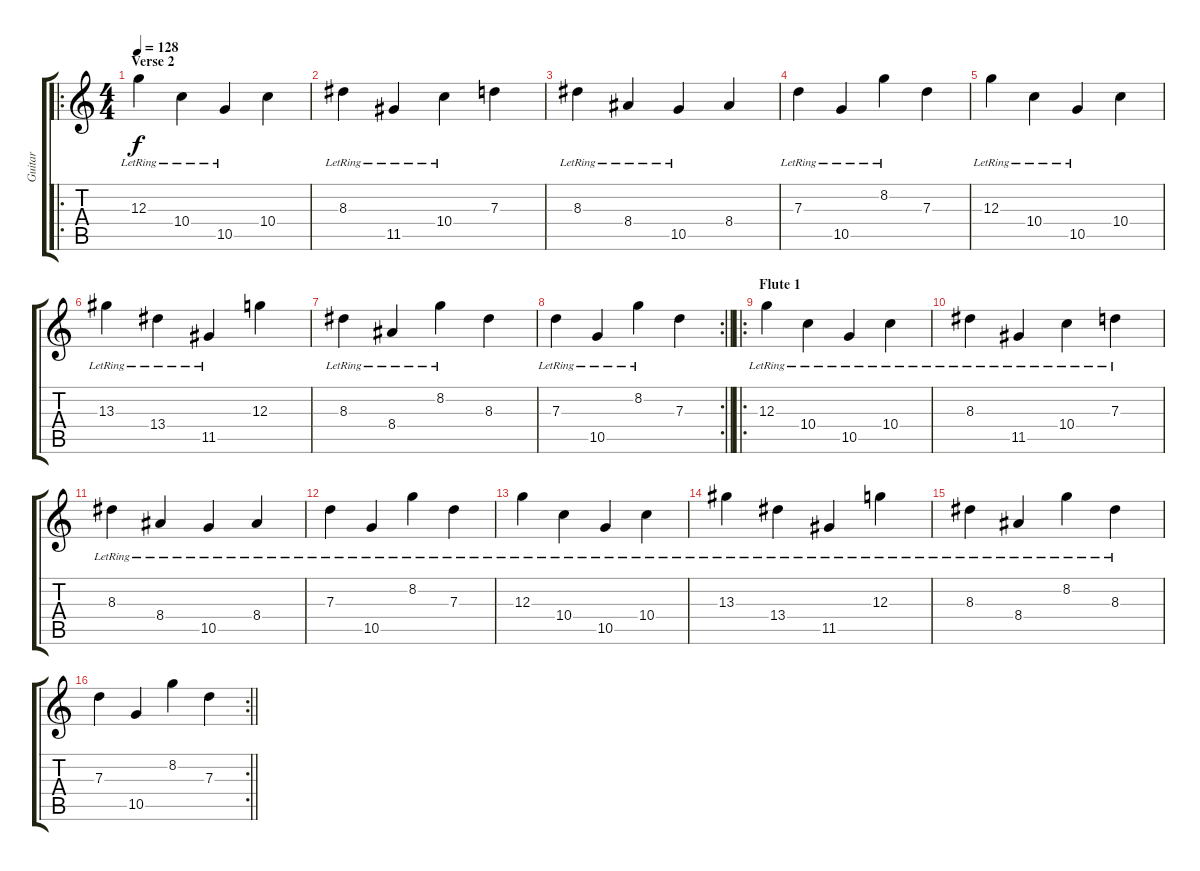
\track ("Guitar" "Guitar") {instrument distortionguitar}
\staff {score tabs}
\tuning (E4 B3 G3 D3 A2 E2) {hide}
\ro
\ts (4 4)
\section ("" "Verse 2")
\tempo 128
\clef g2
\ks c
12.3{lr}.4{dy f} 10.4{lr}.4 10.5{lr}.4 10.4.4 |
8.3{lr}.4 11.5{lr}.4 10.4{lr}.4 7.3.4 |
8.3{lr}.4 8.4{lr}.4 10.5{lr}.4 8.4.4 |
7.3{lr}.4 10.5{lr}.4 8.2{lr}.4 7.3.4 |
12.3{lr}.4 10.4{lr}.4 10.5{lr}.4 10.4.4 |
13.3{lr}.4 13.4{lr}.4 11.5{lr}.4 12.3.4 |
8.3{lr}.4 8.4{lr}.4 8.2{lr}.4 8.3.4 |
\rc 2
\barLineRight lightlight
7.3{lr}.4 10.5{lr}.4 8.2{lr}.4 7.3.4 |
\ro
\section ("" "Flute 1")
12.3{lr}.4 10.4{lr}.4 10.5{lr}.4 10.4{lr}.4 |
8.3{lr}.4 11.5{lr}.4 10.4{lr}.4 7.3{lr}.4 |
8.3{lr}.4 8.4{lr}.4 10.5{lr}.4 8.4{lr}.4 |
7.3{lr}.4 10.5{lr}.4 8.2{lr}.4 7.3{lr}.4 |
12.3{lr}.4 10.4{lr}.4 10.5{lr}.4 10.4{lr}.4 |
13.3{lr}.4 13.4{lr}.4 11.5{lr}.4 12.3{lr}.4 |
8.3{lr}.4 8.4{lr}.4 8.2{lr}.4 8.3{lr}.4 |
\rc 2
\barLineRight lightlight
7.3.4 10.5.4 8.2.4 7.3.4
